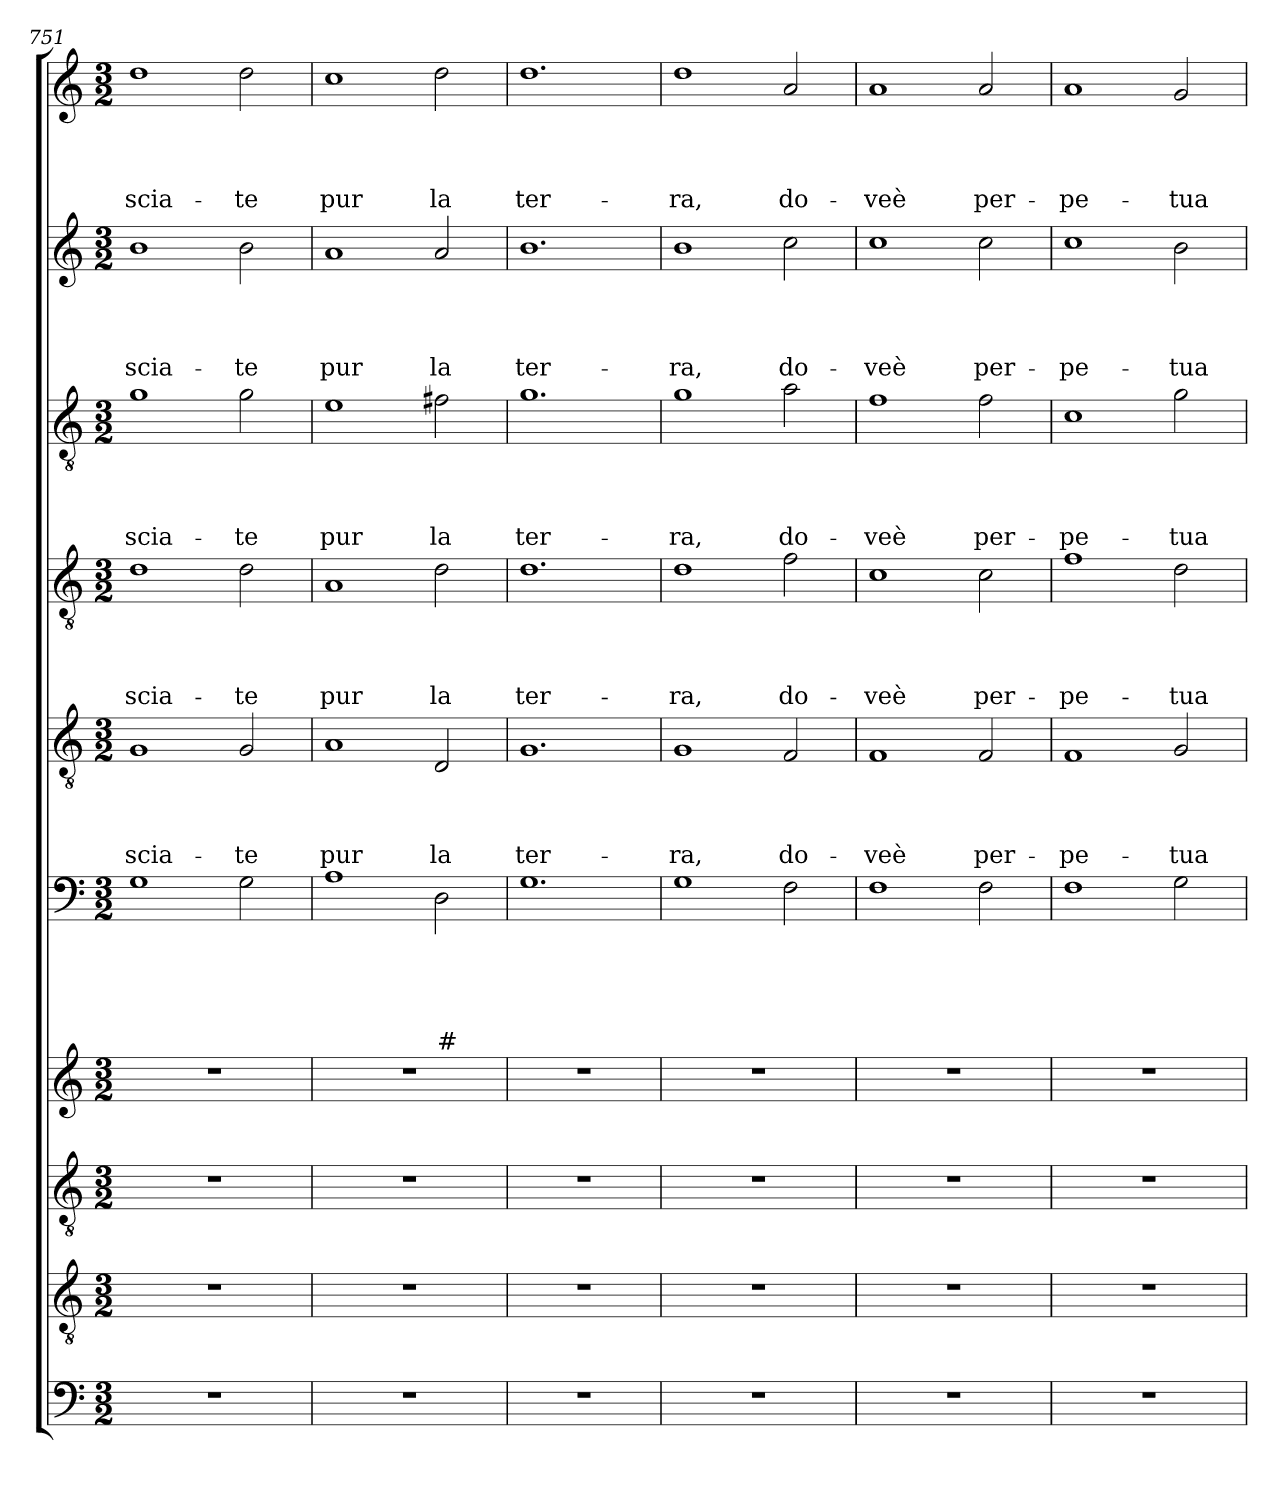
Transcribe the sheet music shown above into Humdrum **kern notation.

**kern	**kern	**kern	**kern	**kern	**text	**text	**text	**text	**text	**kern	**text	**text	**text	**text	**kern	**text	**text	**text	**text	**kern	**text	**text	**text	**text	**kern	**text	**text	**text	**text	**kern	**text	**text	**text	**text
*part10	*part9	*part8	*part7	*part6	*part6	*part6	*part6	*part6	*part6	*part5	*part5	*part5	*part5	*part5	*part4	*part4	*part4	*part4	*part4	*part3	*part3	*part3	*part3	*part3	*part2	*part2	*part2	*part2	*part2	*part1	*part1	*part1	*part1	*part1
*staff10	*staff9	*staff8	*staff7	*staff6	*staff6	*staff6	*staff6	*staff6	*staff6	*staff5	*staff5	*staff5	*staff5	*staff5	*staff4	*staff4	*staff4	*staff4	*staff4	*staff3	*staff3	*staff3	*staff3	*staff3	*staff2	*staff2	*staff2	*staff2	*staff2	*staff1	*staff1	*staff1	*staff1	*staff1
!!LO:LB:g=z
*clefF4	*clefGv2	*clefGv2	*clefG2	*clefF4	*	*	*	*	*	*clefGv2	*	*	*	*	*clefGv2	*	*	*	*	*clefGv2	*	*	*	*	*clefG2	*	*	*	*	*clefG2	*	*	*	*
*k[]	*k[]	*k[]	*k[]	*k[]	*	*	*	*	*	*k[]	*	*	*	*	*k[]	*	*	*	*	*k[]	*	*	*	*	*k[]	*	*	*	*	*k[]	*	*	*	*
*C:	*C:	*C:	*C:	*C:	*	*	*	*	*	*C:	*	*	*	*	*C:	*	*	*	*	*C:	*	*	*	*	*C:	*	*	*	*	*C:	*	*	*	*
*M3/2	*M3/2	*M3/2	*M3/2	*M3/2	*	*	*	*	*	*M3/2	*	*	*	*	*M3/2	*	*	*	*	*M3/2	*	*	*	*	*M3/2	*	*	*	*	*M3/2	*	*	*	*
=751	=751	=751	=751	=751	=751	=751	=751	=751	=751	=751	=751	=751	=751	=751	=751	=751	=751	=751	=751	=751	=751	=751	=751	=751	=751	=751	=751	=751	=751	=751	=751	=751	=751	=751
1.r	1.r	1.r	1.r	1G	.	.	.	.	.	1G	.	.	.	-scia-	1d	.	.	.	-scia-	1g	.	.	.	-scia-	1b	.	.	.	-scia-	1dd	.	.	.	-scia-
.	.	.	.	2G\	.	.	.	.	.	2G/	.	.	.	-te	2d\	.	.	.	-te	2g\	.	.	.	-te	2b\	.	.	.	-te	2dd\	.	.	.	-te
=752	=752	=752	=752	=752	=752	=752	=752	=752	=752	=752	=752	=752	=752	=752	=752	=752	=752	=752	=752	=752	=752	=752	=752	=752	=752	=752	=752	=752	=752	=752	=752	=752	=752	=752
1.r	1.r	1.r	1.r	1A	.	.	.	.	.	1A	.	.	.	pur	1A	.	.	.	pur	1e	.	.	.	pur	1a	.	.	.	pur	1cc	.	.	.	pur
.	.	.	.	2D\	.	.	.	.	#	2D/	.	.	.	la	2d\	.	.	.	la	2f#X\	.	.	.	la	2a/	.	.	.	la	2dd\	.	.	.	la
=753	=753	=753	=753	=753	=753	=753	=753	=753	=753	=753	=753	=753	=753	=753	=753	=753	=753	=753	=753	=753	=753	=753	=753	=753	=753	=753	=753	=753	=753	=753	=753	=753	=753	=753
1.r	1.r	1.r	1.r	1.G	.	.	.	.	.	1.G	.	.	.	ter-	1.d	.	.	.	ter-	1.g	.	.	.	ter-	1.b	.	.	.	ter-	1.dd	.	.	.	ter-
=754	=754	=754	=754	=754	=754	=754	=754	=754	=754	=754	=754	=754	=754	=754	=754	=754	=754	=754	=754	=754	=754	=754	=754	=754	=754	=754	=754	=754	=754	=754	=754	=754	=754	=754
1.r	1.r	1.r	1.r	1G	.	.	.	.	.	1G	.	.	.	-ra,	1d	.	.	.	-ra,	1g	.	.	.	-ra,	1b	.	.	.	-ra,	1dd	.	.	.	-ra,
.	.	.	.	2F\	.	.	.	.	.	2F/	.	.	.	do-	2f\	.	.	.	do-	2a\	.	.	.	do-	2cc\	.	.	.	do-	2a/	.	.	.	do-
=755	=755	=755	=755	=755	=755	=755	=755	=755	=755	=755	=755	=755	=755	=755	=755	=755	=755	=755	=755	=755	=755	=755	=755	=755	=755	=755	=755	=755	=755	=755	=755	=755	=755	=755
1.r	1.r	1.r	1.r	1F	.	.	.	.	.	1F	.	.	.	-veè	1c	.	.	.	-veè	1f	.	.	.	-veè	1cc	.	.	.	-veè	1a	.	.	.	-veè
.	.	.	.	2F\	.	.	.	.	.	2F/	.	.	.	per-	2c\	.	.	.	per-	2f\	.	.	.	per-	2cc\	.	.	.	per-	2a/	.	.	.	per-
=756	=756	=756	=756	=756	=756	=756	=756	=756	=756	=756	=756	=756	=756	=756	=756	=756	=756	=756	=756	=756	=756	=756	=756	=756	=756	=756	=756	=756	=756	=756	=756	=756	=756	=756
1.r	1.r	1.r	1.r	1F	.	.	.	.	.	1F	.	.	.	-pe-	1f	.	.	.	-pe-	1c	.	.	.	-pe-	1cc	.	.	.	-pe-	1a	.	.	.	-pe-
.	.	.	.	2G\	.	.	.	.	.	2G/	.	.	.	-tua	2d\	.	.	.	-tua	2g\	.	.	.	-tua	2b\	.	.	.	-tua	2g/	.	.	.	-tua
=	=	=	=	=	=	=	=	=	=	=	=	=	=	=	=	=	=	=	=	=	=	=	=	=	=	=	=	=	=	=	=	=	=	=
*-	*-	*-	*-	*-	*-	*-	*-	*-	*-	*-	*-	*-	*-	*-	*-	*-	*-	*-	*-	*-	*-	*-	*-	*-	*-	*-	*-	*-	*-	*-	*-	*-	*-	*-
